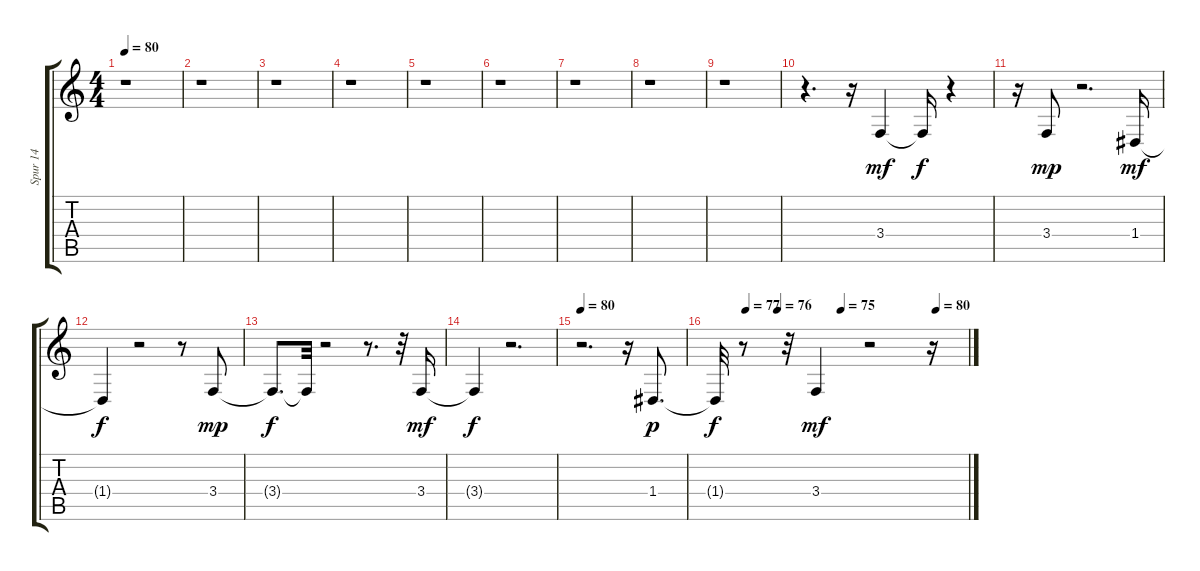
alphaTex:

\track ("Spur 14" "Spur 14") {instrument guitarfretnoise}
\staff {score tabs}
\tuning (E4 B3 G3 D3 A2 E2) {hide}
\ts (4 4)
\tempo 80
\clef g2
\ks c
r.1{dy mf} |
r.1 |
r.1 |
r.1 |
r.1 |
r.1 |
r.1 |
r.1 |
r.1 |
r.4{d} r.16 3.4.4 3.4{t}.16{dy f} r.4 |
r.16 3.4.8{dy mp} r.2{d} 1.4.16{dy mf} |
1.4{t}.4{dy f} r.2 r.8 3.4.8{dy mp} |
3.4{t}.8{d dy f} 3.4{t}.32 r.2 r.8{d} r.32 3.4.16{dy mf} |
3.4{t}.4{dy f} r.2{d} |
\tempo 80
r.2{d} r.16 1.4.8{d dy p} |
\tempo (77 0.125)
\tempo (76 0.25)
\tempo (75 0.5)
\tempo (80 0.875)
1.4{t}.32{dy f} r.8 r.32 3.4.4{dy mf} r.2 r.16
